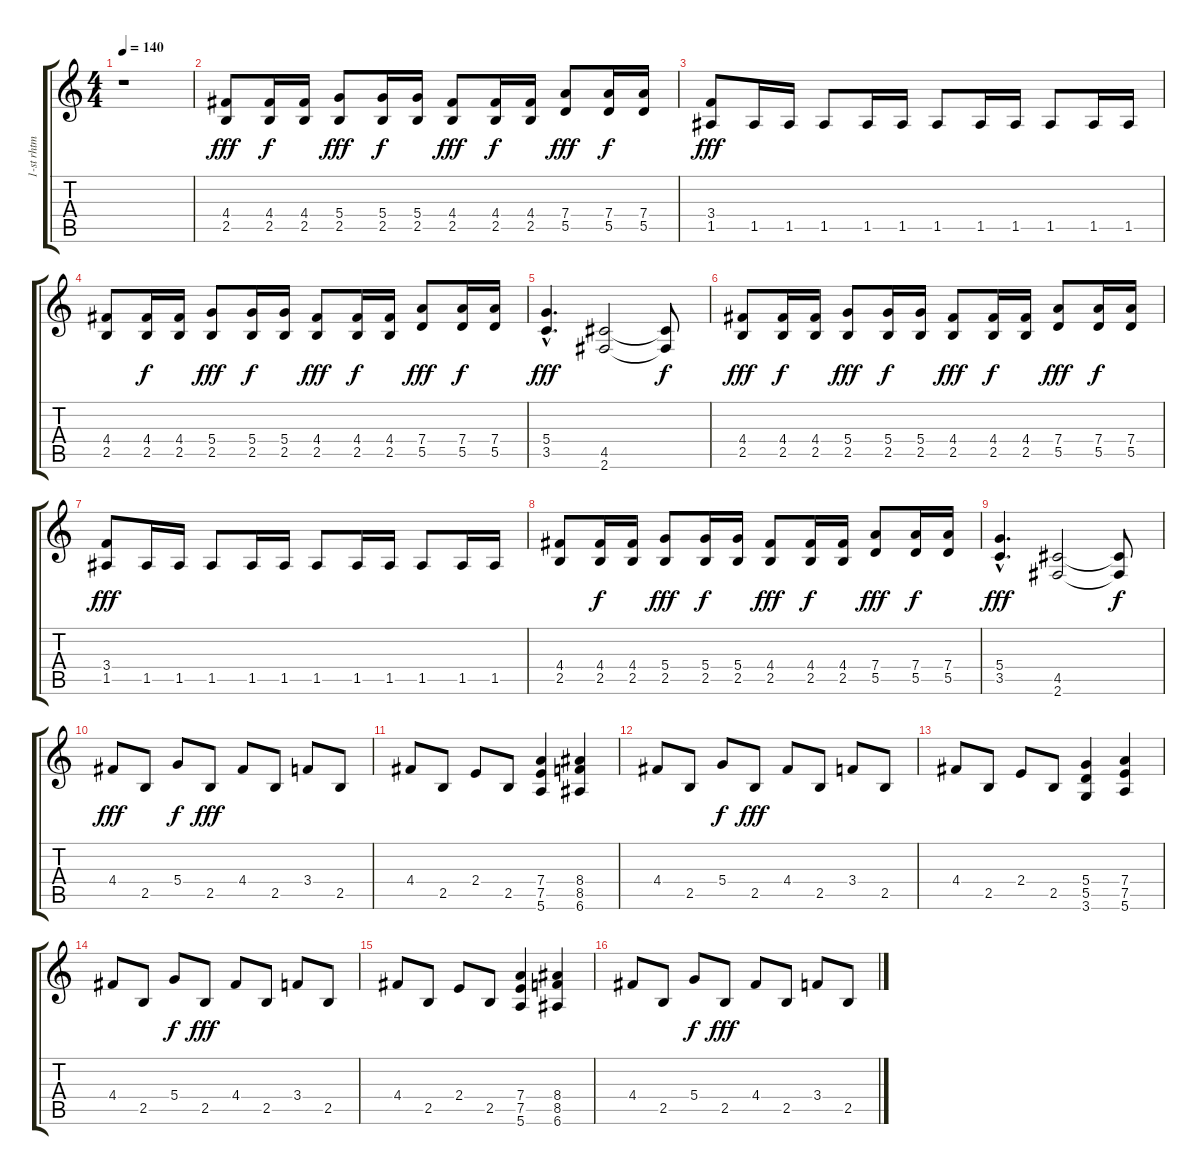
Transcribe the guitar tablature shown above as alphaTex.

\track ("1-st rhtm gtr" "1-st rhtm ") {instrument distortionguitar}
\staff {score tabs}
\tuning (E4 B3 G3 D3 A2 E2) {hide}
\ts (4 4)
\tempo 140
\clef g2
\ks c
r.1{dy fff instrument distortionguitar} |
(4.4 2.5).8 (4.4 2.5).16{dy f} (4.4 2.5).16 (5.4 2.5).8{dy fff} (5.4 2.5).16{dy f} (5.4 2.5).16 (4.4 2.5).8{dy fff} (4.4 2.5).16{dy f} (4.4 2.5).16 (7.4 5.5).8{dy fff} (7.4 5.5).16{dy f} (7.4 5.5).16 |
(3.4 1.5).8{dy fff} 1.5.16 1.5.16 1.5.8 1.5.16 1.5.16 1.5.8 1.5.16 1.5.16 1.5.8 1.5.16 1.5.16 |
(4.4 2.5).8 (4.4 2.5).16{dy f} (4.4 2.5).16 (5.4 2.5).8{dy fff} (5.4 2.5).16{dy f} (5.4 2.5).16 (4.4 2.5).8{dy fff} (4.4 2.5).16{dy f} (4.4 2.5).16 (7.4 5.5).8{dy fff} (7.4 5.5).16{dy f} (7.4 5.5).16 |
(5.4{hac} 3.5{hac}).4{d dy fff} (4.5 2.6).2 (4.5{t} 2.6{t}).8{dy f} |
(4.4 2.5).8{dy fff} (4.4 2.5).16{dy f} (4.4 2.5).16 (5.4 2.5).8{dy fff} (5.4 2.5).16{dy f} (5.4 2.5).16 (4.4 2.5).8{dy fff} (4.4 2.5).16{dy f} (4.4 2.5).16 (7.4 5.5).8{dy fff} (7.4 5.5).16{dy f} (7.4 5.5).16 |
(3.4 1.5).8{dy fff} 1.5.16 1.5.16 1.5.8 1.5.16 1.5.16 1.5.8 1.5.16 1.5.16 1.5.8 1.5.16 1.5.16 |
(4.4 2.5).8 (4.4 2.5).16{dy f} (4.4 2.5).16 (5.4 2.5).8{dy fff} (5.4 2.5).16{dy f} (5.4 2.5).16 (4.4 2.5).8{dy fff} (4.4 2.5).16{dy f} (4.4 2.5).16 (7.4 5.5).8{dy fff} (7.4 5.5).16{dy f} (7.4 5.5).16 |
(5.4{hac} 3.5{hac}).4{d dy fff} (4.5 2.6).2 (4.5{t} 2.6{t}).8{dy f} |
4.4.8{dy fff} 2.5.8 5.4.8{dy f} 2.5.8{dy fff} 4.4.8 2.5.8 3.4.8 2.5.8 |
4.4.8 2.5.8 2.4.8 2.5.8 (7.4 7.5 5.6).4 (8.4 8.5 6.6).4 |
4.4.8 2.5.8 5.4.8{dy f} 2.5.8{dy fff} 4.4.8 2.5.8 3.4.8 2.5.8 |
4.4.8 2.5.8 2.4.8 2.5.8 (5.4 5.5 3.6).4 (7.4 7.5 5.6).4 |
4.4.8 2.5.8 5.4.8{dy f} 2.5.8{dy fff} 4.4.8 2.5.8 3.4.8 2.5.8 |
4.4.8 2.5.8 2.4.8 2.5.8 (7.4 7.5 5.6).4 (8.4 8.5 6.6).4 |
4.4.8 2.5.8 5.4.8{dy f} 2.5.8{dy fff} 4.4.8 2.5.8 3.4.8 2.5.8
